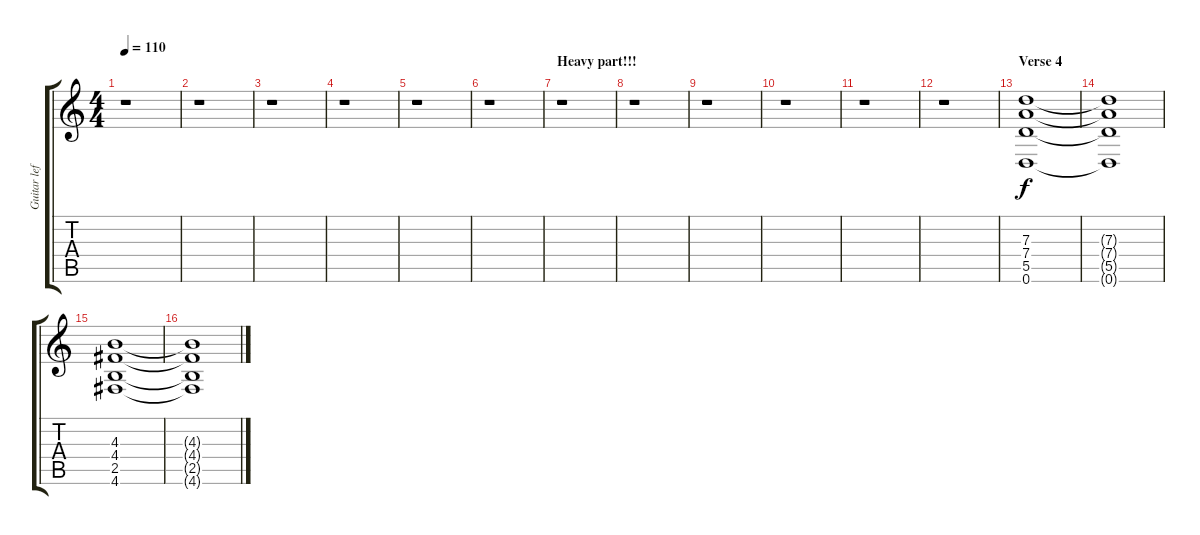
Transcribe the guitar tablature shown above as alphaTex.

\track ("Guitar left" "Guitar lef") {instrument overdrivenguitar}
\staff {score tabs}
\tuning (E4 B3 G3 D3 A2 D2) {hide}
\ts (4 4)
\tempo 110
\clef g2
\ks c
r.1{dy f} |
r.1 |
r.1 |
r.1 |
r.1 |
r.1 |
\section ("" "Heavy part!!!")
r.1 |
r.1 |
r.1 |
r.1 |
r.1 |
r.1 |
\section ("" "Verse 4")
(7.3 7.4 5.5 0.6).1 |
(7.3{t} 7.4{t} 5.5{t} 0.6{t}).1 |
(4.3 4.4 2.5 4.6).1 |
(4.3{t} 4.4{t} 2.5{t} 4.6{t}).1
